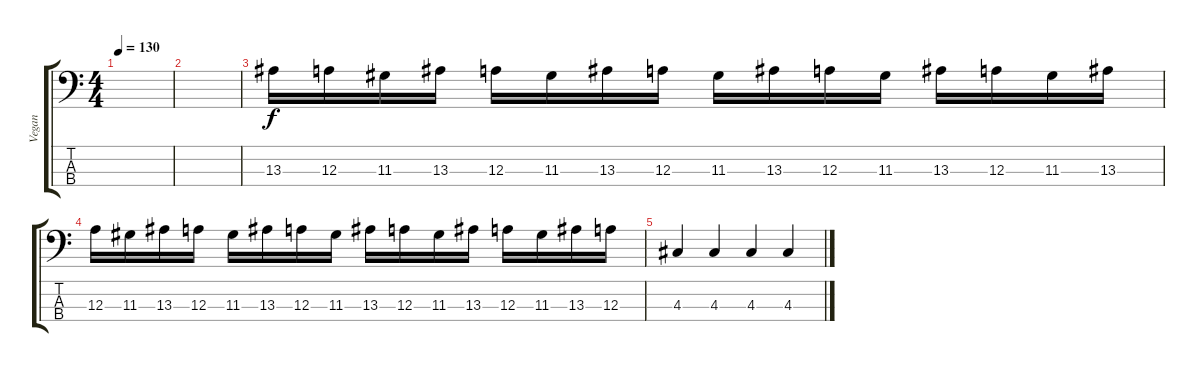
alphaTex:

\track ("Vegan" "Vegan") {instrument electricbassfinger}
\staff {score tabs}
\tuning (G2 D2 A1 E1) {hide}
\ts (4 4)
\tempo 130
\clef f4
\ks c
|
|
13.3.16 12.3.16 11.3.16 13.3.16 12.3.16 11.3.16 13.3.16 12.3.16 11.3.16 13.3.16 12.3.16 11.3.16 13.3.16 12.3.16 11.3.16 13.3.16 |
12.3.16 11.3.16 13.3.16 12.3.16 11.3.16 13.3.16 12.3.16 11.3.16 13.3.16 12.3.16 11.3.16 13.3.16 12.3.16 11.3.16 13.3.16 12.3.16 |
4.3.4 4.3.4 4.3.4 4.3.4
